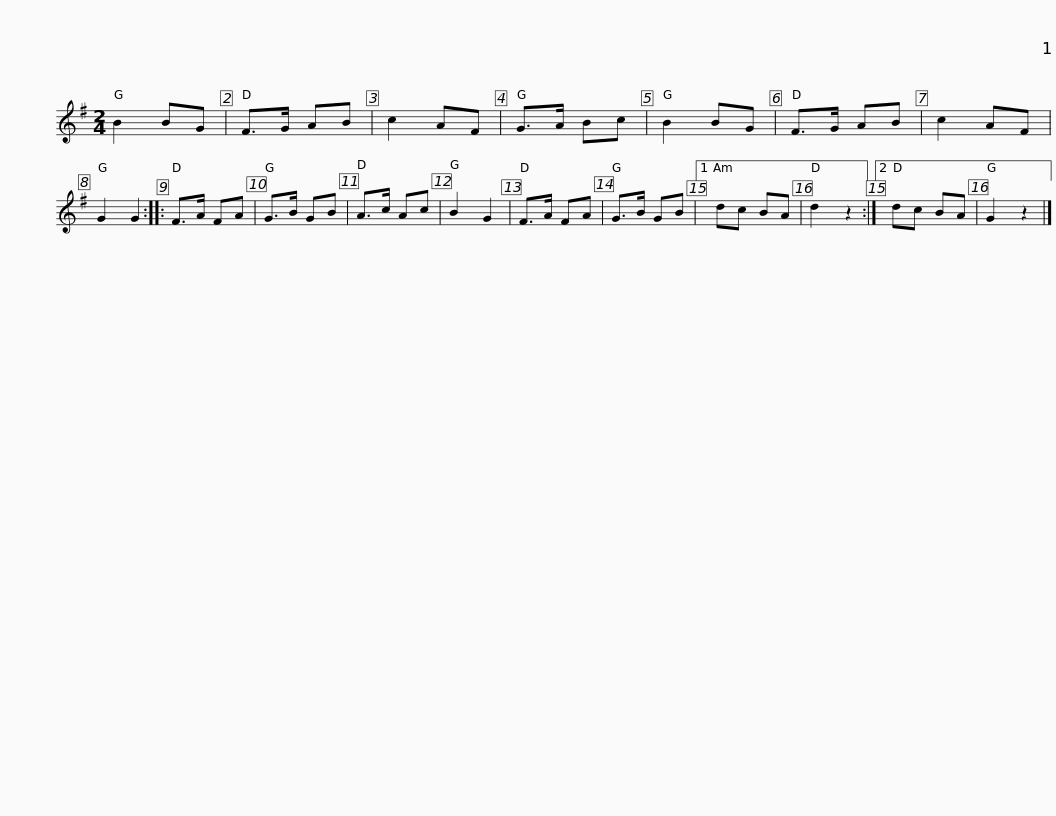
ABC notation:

X:1
L:1/8
M:2/4
I:linebreak $
K:G
V:1 treble
V:1
 B2 BG | F>G AB | c2 AF | G>A Bc | B2 BG | %5
 F>G AB | c2 AF | G2 G2 :: F>A FA | G>B GB | %10
 A>c Ac |$ B2 G2 | F>A FA | G>B GB |1 dc BA | %15
 d2 z2 :|2 dc BA | G2 z2 |] %18
